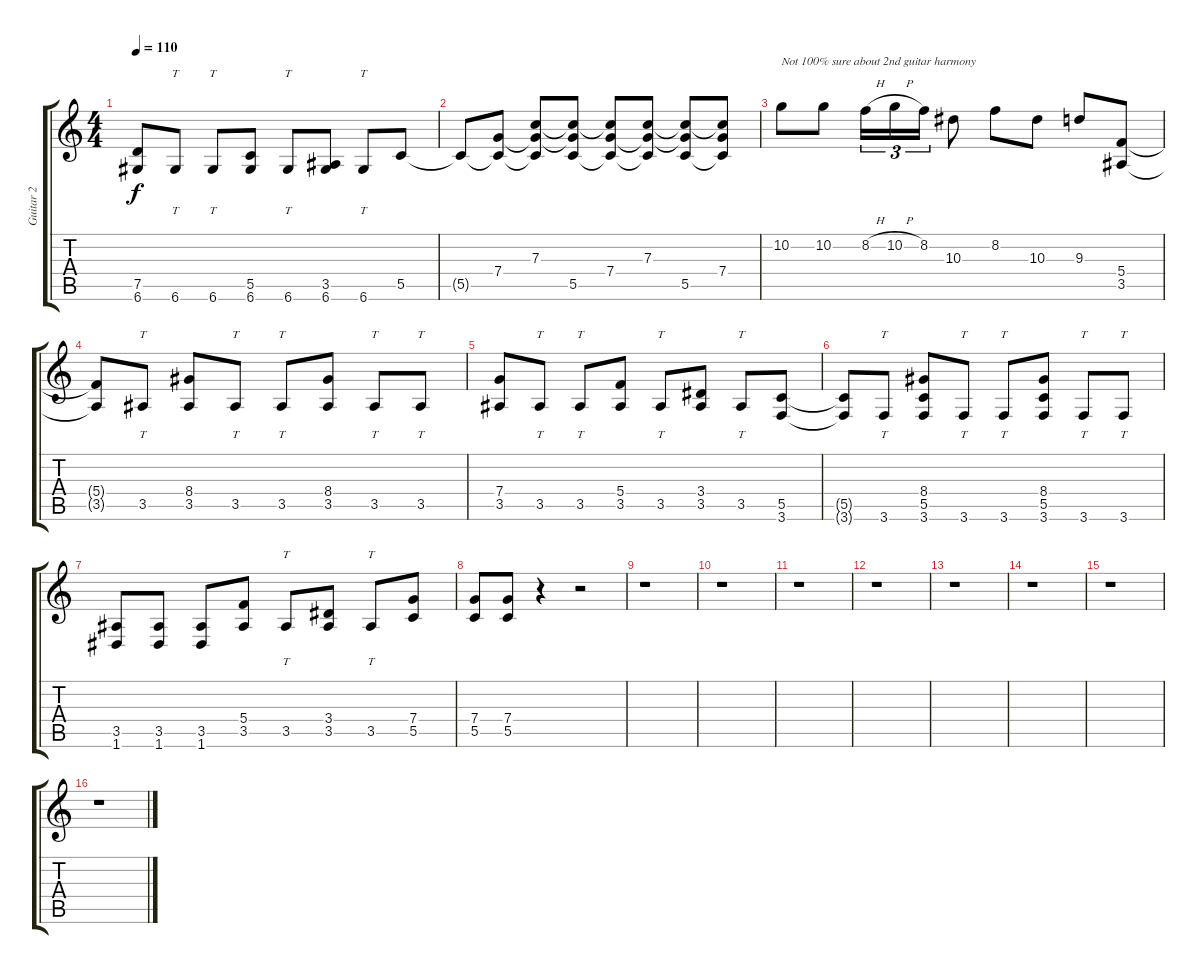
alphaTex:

\track ("Guitar 2" "Guitar 2") {instrument distortionguitar}
\staff {score tabs}
\tuning (D4 A3 F3 C3 G2 D2) {hide}
\ts (4 4)
\tempo 110
\clef g2
\ks c
(7.5 6.6).8{dy f} 6.6.8{tt} 6.6.8{tt} (5.5 6.6).8 6.6.8{tt} (3.5 6.6).8 6.6.8{tt} 5.5.8 |
5.5{t}.8 (7.4 5.5{t}).8 (7.3 7.4{t} 5.5{t}).8 (7.3{t} 7.4{t} 5.5).8 (7.3{t} 7.4 5.5{t}).8 (7.3 7.4{t} 5.5{t}).8 (7.3{t} 7.4{t} 5.5).8 (7.3{t} 7.4 5.5{t}).8 |
10.2.8{txt "Not 100% sure about 2nd guitar harmony"} 10.2.8 8.2{h}.16{tu (3 2)} 10.2{h}.16{tu (3 2)} 8.2.16{tu (3 2)} 10.3.8 8.2.8 10.3.8 9.3.8 (5.4 3.5).8 |
(5.4{t} 3.5{t}).8 3.5.8{tt} (8.4 3.5).8 3.5.8{tt} 3.5.8{tt} (8.4 3.5).8 3.5.8{tt} 3.5.8{tt} |
(7.4 3.5).8 3.5.8{tt} 3.5.8{tt} (5.4 3.5).8 3.5.8{tt} (3.4 3.5).8 3.5.8{tt} (5.5 3.6).8 |
(5.5{t} 3.6{t}).8 3.6.8{tt} (8.4 5.5 3.6).8 3.6.8{tt} 3.6.8{tt} (8.4 5.5 3.6).8 3.6.8{tt} 3.6.8{tt} |
(3.5 1.6).8 (3.5 1.6).8 (3.5 1.6).8 (5.4 3.5).8 3.5.8{tt} (3.4 3.5).8 3.5.8{tt} (7.4 5.5).8 |
(7.4 5.5).8 (7.4 5.5).8 r.4 r.2 |
r.1 |
r.1 |
r.1 |
r.1 |
r.1 |
r.1 |
r.1 |
r.1
